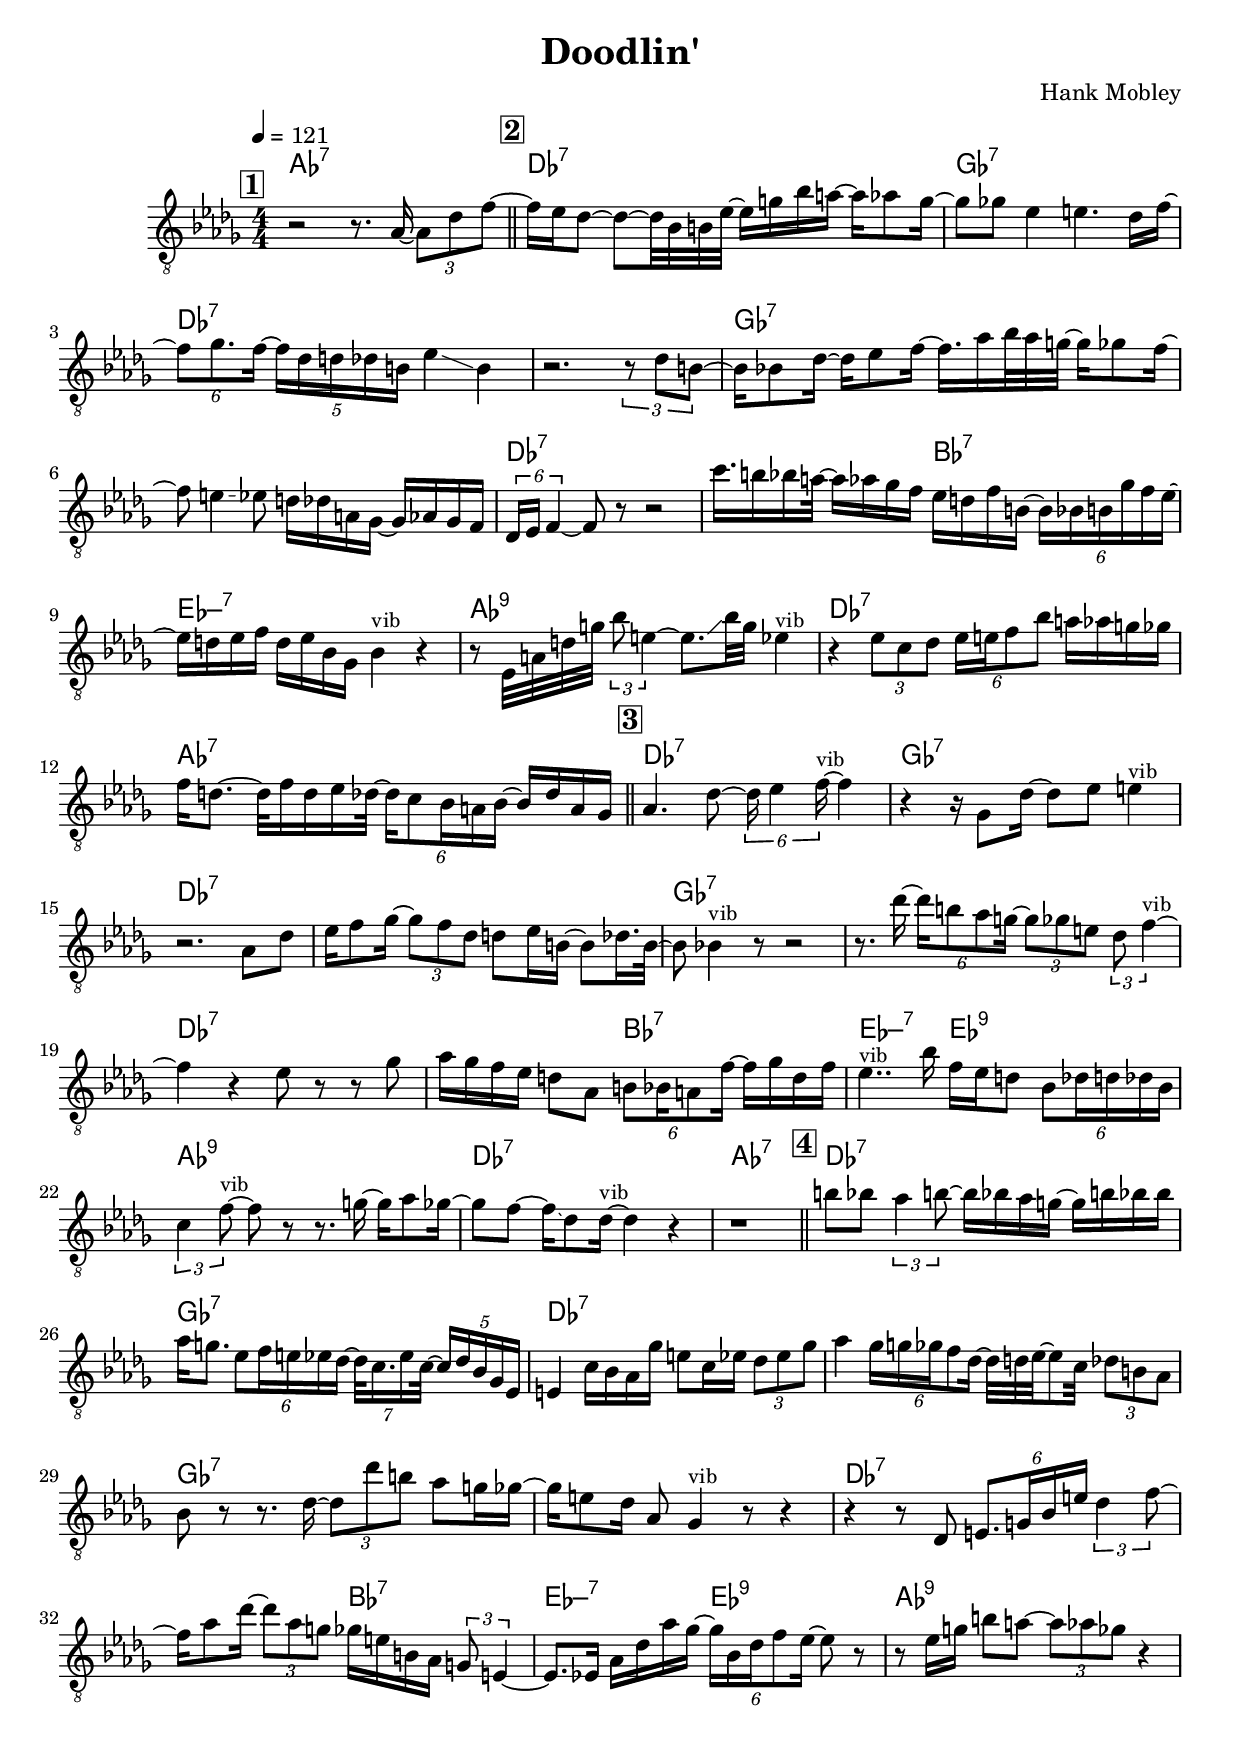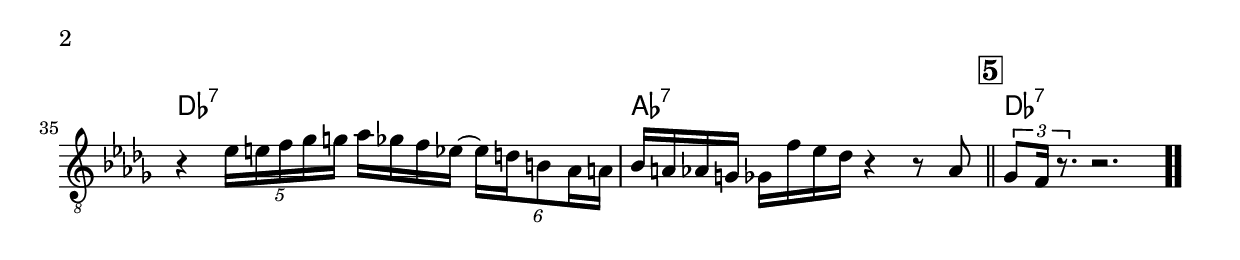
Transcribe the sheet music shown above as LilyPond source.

\version "2.13.2"

#(ly:set-option 'point-and-click #f)

\header {
  title = "Doodlin'"
  composer = "Hank Mobley"
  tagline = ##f
}
global =
{
    \override Staff.TimeSignature #'style = #'()
    \time 4/4
    \clef "treble_8"
    \key des \major
    \override Rest #'direction = #'0
    \override MultiMeasureRest #'staff-position = #0
}
\score
{
<<
    \transpose c' c'

    \new ChordNames { \chords {
      \set majorSevenSymbol = \markup { "maj7" }
      \set minorChordModifier = \markup { \char ##x2013 }
      | aes1:7 
      | des1:7 | ges1:7 | des1:7 | s1 | ges1:7 | s1 | des1:7 | s2 bes2:7 
      | es1:min7 | aes1:9 | des1:7 | aes1:7 | des1:7 | ges1:7 | des1:7 | s1 
      | ges1:7 | s1 | des1:7 | s2 bes2:7 | es2:min7 es2:9 | aes1:9 | des1:7 | aes1:7 
      | des1:7 | ges1:7 | des1:7 | s1 | ges1:7 | s1 | des1:7 | s2 bes2:7 
      | es2:min7 es2:9 | aes1:9 | des1:7 | aes1:7 | des1:7|
      }
      }

    \new Staff
    <<
    \transpose c' c'

    {
      \global
  		%\override Score.MetronomeMark #'transparent = ##t
  		%\override Score.MetronomeMark #'stencil = ##f
  		
  		\override HorizontalBracket #'direction = #UP
  		\override HorizontalBracket #'bracket-flare = #'(0 . 0)
  		
  		\override TextSpanner #'dash-fraction = #1.0
  		\override TextSpanner #'bound-details #'left #'text = \markup{ \concat{\draw-line #'(0 . -1.0) \draw-line #'(1.0 . 0) }}
  		\override TextSpanner #'bound-details #'right #'text = \markup{ \concat{ \draw-line #'(1.0 . 0) \draw-line #'(0 . -1.0) }}
          \set Score.markFormatter = #format-mark-box-numbers


      \tempo 4 = 121
      \set Score.currentBarNumber = #0
     
      \bar "||" \mark \default r2 r8. aes16~ \tuplet 3/2 {aes8 des'8 f'8~} 
      \bar "||" \mark \default f'16 es'16 des'8~ des'8~ des'32 bes32 b32 es'32~ es'16 g'16 bes'16 a'16~ a'16 aes'8 g'16~ 
      | g'8 ges'8 es'4 e'4. des'16 f'16~ 
      | \tuplet 6/4 {f'8 ges'8. f'16~} \tuplet 5/4 {f'16 des'16 d'16 des'16 b16} es'4\glissando  b4 
      | r2. \tuplet 3/2 {r8 des'8 b8~} 
      | b16 bes8 des'16~ des'16 es'8 f'16~ f'16. aes'16 bes'32 aes'32 g'32~ g'16 ges'8 f'16~ 
      | f'8 e'4\glissando  es'8 d'16 des'16 a16 ges16~ ges16 aes16 ges16 f16 
      | \tuplet 6/4 {des16 es16 f4~} f8 r8 r2 
      | c''16. b'16 bes'16 a'32~ a'16 aes'16 ges'16 f'16 es'16 d'16 f'16 b16~ \tuplet 6/4 {b16 bes16 b16 ges'16 f'16 es'16~} 
      | es'16 d'16 es'16 f'16 d'16 es'16 bes16 ges16 bes4^\markup{\left-align \small vib} r4 
      | r8 es32 a32 d'32 g'32 \tuplet 3/2 {bes'8 e'4~} e'8.\glissando  bes'32 g'32 es'4^\markup{\left-align \small vib} 
      | r4 \tuplet 3/2 {es'8 c'8 des'8} \tuplet 6/4 {es'16 e'16 f'8 bes'8} a'16 aes'16 g'16 ges'16 
      | f'16 d'8.~ d'32 f'16 d'16 es'16 des'32~ \tuplet 6/4 {des'16 c'8 bes16 a16 bes16~} bes16 des'16 a16 ges16 
      \bar "||" \mark \default aes4. des'8~ \tuplet 6/4 {des'16 es'4 f'16~^\markup{\left-align \small vib}} f'4 
      | r4 r16 ges8 des'16~ des'8 es'8 e'4^\markup{\left-align \small vib} 
      | r2. aes8 des'8 
      | es'16 f'8 ges'16~ \tuplet 3/2 {ges'8 f'8 des'8} d'8 es'16 b16~ b8 des'16. b32~ 
      | b8 bes4^\markup{\left-align \small vib} r8 r2 
      | r8. des''16~ \tuplet 6/4 {des''16 b'8 aes'8 g'16~} \tuplet 3/2 {g'8 ges'8 e'8} \tuplet 3/2 {des'8 f'4~^\markup{\left-align \small vib}} 
      | f'4 r4 es'8 r8 r8 ges'8 
      | aes'16 ges'16 f'16 es'16 d'8 aes8 \tuplet 6/4 {b8 bes16 a8 f'16~} f'16 ges'16 d'16 f'16 
      | es'4..^\markup{\left-align \small vib} bes'16 f'16 es'16 d'8 \tuplet 6/4 {bes8 des'16 d'16 des'16 bes16} 
      | \tuplet 3/2 {c'4 f'8~^\markup{\left-align \small vib}} f'8 r8 r8. g'16~ g'16 aes'8 ges'16~ 
      | ges'8 f'8~ f'16\glissando  des'8 des'16~^\markup{\left-align \small vib} des'4 r4 
      | r1 
      \bar "||" \mark \default b'8\glissando  bes'8 \tuplet 3/2 {aes'4 b'8~} b'16 bes'16 aes'16 g'16~ g'16 b'16 bes'16 bes'16 
      | aes'16 g'8. \tuplet 6/4 {es'8 f'16 e'16 es'16 des'16~} \tuplet 7/8 {des'32 c'16. es'16 c'32~} \tuplet 5/4 {c'16 des'16 bes16 ges16 es16} 
      | e4 c'16 bes16 aes16 ges'16 e'8 c'16 es'16 \tuplet 3/2 {des'8 es'8 ges'8} 
      | aes'4 \tuplet 6/4 {ges'16 g'16 ges'16 f'8 des'16~} des'32 d'32 es'32~ es'8 c'32 \tuplet 3/2 {des'8 b8 aes8} 
      | bes8 r8 r8. des'16~ \tuplet 3/2 {des'8 des''8 b'8} aes'8 g'16 ges'16~ 
      | ges'16 e'8 des'16 aes8 ges4^\markup{\left-align \small vib} r8 r4 
      | r4 r8 des8 \tuplet 6/4 {e8. g16 bes16 e'16} \tuplet 3/2 {des'4 f'8~} 
      | f'16 aes'8 des''16~ \tuplet 3/2 {des''8 aes'8 g'8} ges'16 e'16 b16 aes16 \tuplet 3/2 {g8 e4~} 
      | e8. es16 aes16 des'16 aes'16 ges'16~ \tuplet 6/4 {ges'16 bes16 des'16 f'8 es'16~} es'8 r8 
      | r8 es'16 g'16 b'8 a'8~ \tuplet 3/2 {a'8 aes'8 ges'8} r4 
      | r4 \tuplet 5/4 {es'16 e'16 f'16 ges'16 g'16} aes'16 ges'16 f'16 es'16~ \tuplet 6/4 {es'16 d'16 b8 aes16 a16} 
      | bes16 a16 aes16 g16 ges16 f'16 es'16 des'16 r4 r8 aes8 
      \bar "||" \mark \default \tuplet 3/2 {ges8 f16 r8.} r2.\bar  ".."
    }
    >>
>>    
}
